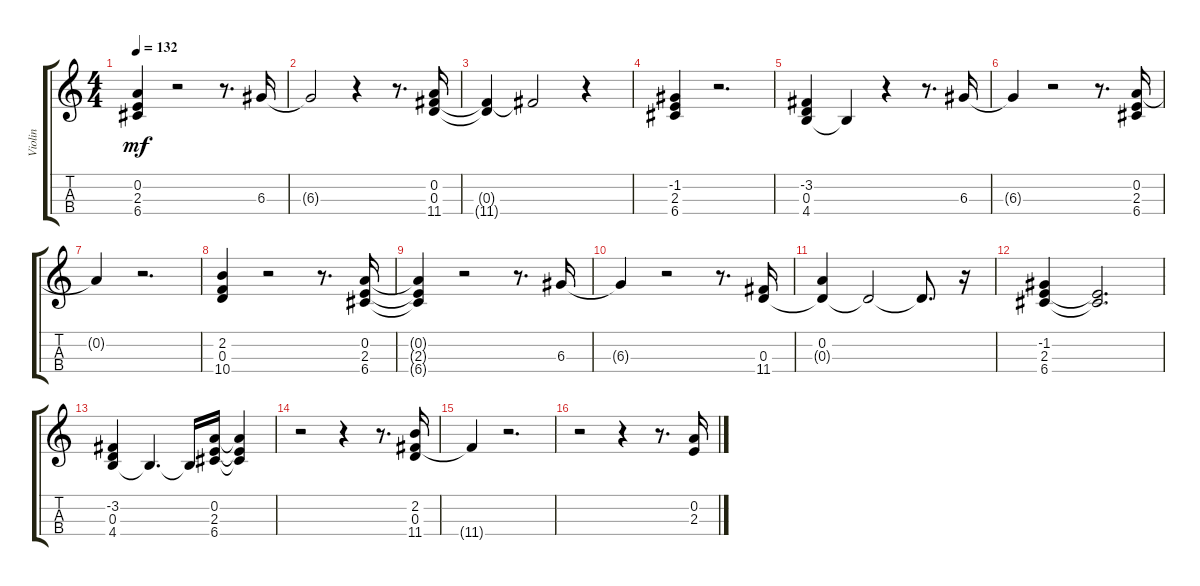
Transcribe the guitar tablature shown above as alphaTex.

\track ("Violin" "Violin") {instrument stringensemble1}
\staff {score tabs}
\tuning (E5 A4 D4 G3) {hide}
\ts (4 4)
\tempo 132
\clef g2
\ks aminor
(0.2 2.3 6.4).4{dy mf} r.2 r.8{d} 6.3.16 |
6.3{t}.2 r.4 r.8{d} (0.2 0.3 11.4).16 |
(0.3{t} 11.4{t}).4 11.4{t}.2 r.4 |
(-1.2 2.3 6.4).4 r.2{d} |
(-3.2 0.3 4.4).4 4.4{t}.4 r.4 r.8{d} 6.3.16 |
6.3{t}.4 r.2 r.8{d} (0.2 2.3 6.4).16 |
0.2{t}.4 r.2{d} |
(2.2 0.3 10.4).4 r.2 r.8{d} (0.2 2.3 6.4).16 |
(0.2{t} 2.3{t} 6.4{t}).4 r.2 r.8{d} 6.3.16 |
6.3{t}.4 r.2 r.8{d} (0.3 11.4).16 |
(0.2 0.3{t}).4 0.3{t}.2 0.3{t}.8{d} r.16 |
(-1.2 2.3 6.4).4 (2.3{t} 6.4{t}).2{d} |
(-3.2 0.3 4.4).4 4.4{t}.4{d} 4.4{t}.16 (0.2 2.3 6.4).16 (0.2{t} 2.3{t} 6.4{t}).4 |
r.2 r.4 r.8{d} (2.2 0.3 11.4).16 |
11.4{t}.4 r.2{d} |
r.2 r.4 r.8{d} (0.2 2.3).16
